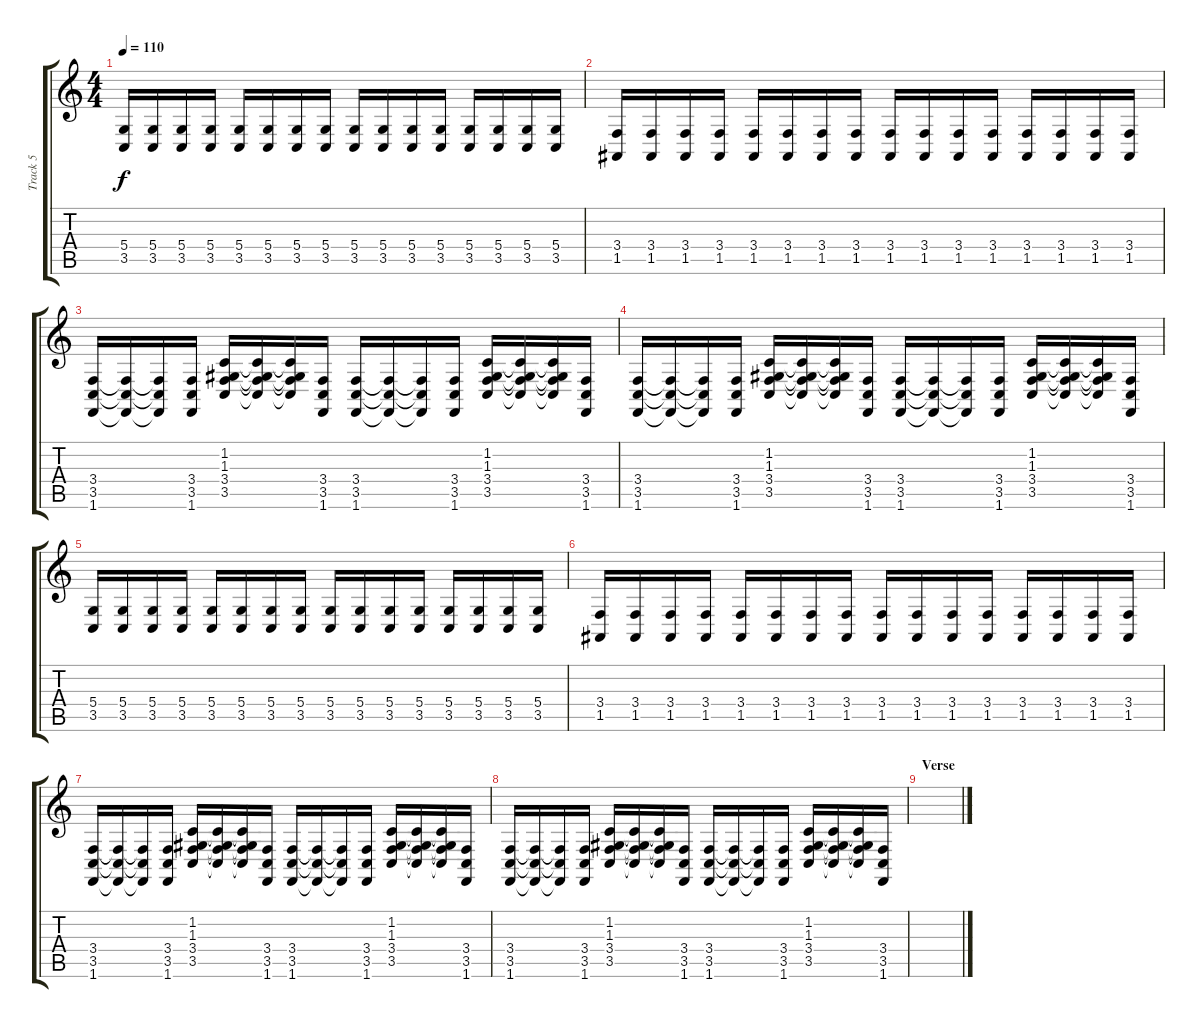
\track ("Track 5" "Track 5") {instrument lead2sawtooth}
\staff {score tabs}
\tuning (E4 B3 G3 D3 A2 E2) {hide}
\ts (4 4)
\tempo 110
\clef g2
\ks c
(5.4 3.5).16{dy f} (5.4 3.5).16 (5.4 3.5).16 (5.4 3.5).16 (5.4 3.5).16 (5.4 3.5).16 (5.4 3.5).16 (5.4 3.5).16 (5.4 3.5).16 (5.4 3.5).16 (5.4 3.5).16 (5.4 3.5).16 (5.4 3.5).16 (5.4 3.5).16 (5.4 3.5).16 (5.4 3.5).16 |
(3.4 1.5).16 (3.4 1.5).16 (3.4 1.5).16 (3.4 1.5).16 (3.4 1.5).16 (3.4 1.5).16 (3.4 1.5).16 (3.4 1.5).16 (3.4 1.5).16 (3.4 1.5).16 (3.4 1.5).16 (3.4 1.5).16 (3.4 1.5).16 (3.4 1.5).16 (3.4 1.5).16 (3.4 1.5).16 |
(3.4 3.5 1.6).16 (3.4{t} 3.5{t} 1.6{t}).16 (3.4{t} 3.5{t} 1.6{t}).16 (3.4 3.5 1.6).16 (1.2 1.3 3.4 3.5).16 (1.2{t} 1.3{t} 3.4{t} 3.5{t}).16 (1.2{t} 1.3{t} 3.4{t} 3.5{t}).16 (3.4 3.5 1.6).16 (3.4 3.5 1.6).16 (3.4{t} 3.5{t} 1.6{t}).16 (3.4{t} 3.5{t} 1.6{t}).16 (3.4 3.5 1.6).16 (1.2 1.3 3.4 3.5).16 (1.2{t} 1.3{t} 3.4{t} 3.5{t}).16 (1.2{t} 1.3{t} 3.4{t} 3.5{t}).16 (3.4 3.5 1.6).16 |
(3.4 3.5 1.6).16 (3.4{t} 3.5{t} 1.6{t}).16 (3.4{t} 3.5{t} 1.6{t}).16 (3.4 3.5 1.6).16 (1.2 1.3 3.4 3.5).16 (1.2{t} 1.3{t} 3.4{t} 3.5{t}).16 (1.2{t} 1.3{t} 3.4{t} 3.5{t}).16 (3.4 3.5 1.6).16 (3.4 3.5 1.6).16 (3.4{t} 3.5{t} 1.6{t}).16 (3.4{t} 3.5{t} 1.6{t}).16 (3.4 3.5 1.6).16 (1.2 1.3 3.4 3.5).16 (1.2{t} 1.3{t} 3.4{t} 3.5{t}).16 (1.2{t} 1.3{t} 3.4{t} 3.5{t}).16 (3.4 3.5 1.6).16 |
(5.4 3.5).16 (5.4 3.5).16 (5.4 3.5).16 (5.4 3.5).16 (5.4 3.5).16 (5.4 3.5).16 (5.4 3.5).16 (5.4 3.5).16 (5.4 3.5).16 (5.4 3.5).16 (5.4 3.5).16 (5.4 3.5).16 (5.4 3.5).16 (5.4 3.5).16 (5.4 3.5).16 (5.4 3.5).16 |
(3.4 1.5).16 (3.4 1.5).16 (3.4 1.5).16 (3.4 1.5).16 (3.4 1.5).16 (3.4 1.5).16 (3.4 1.5).16 (3.4 1.5).16 (3.4 1.5).16 (3.4 1.5).16 (3.4 1.5).16 (3.4 1.5).16 (3.4 1.5).16 (3.4 1.5).16 (3.4 1.5).16 (3.4 1.5).16 |
(3.4 3.5 1.6).16 (3.4{t} 3.5{t} 1.6{t}).16 (3.4{t} 3.5{t} 1.6{t}).16 (3.4 3.5 1.6).16 (1.2 1.3 3.4 3.5).16 (1.2{t} 1.3{t} 3.4{t} 3.5{t}).16 (1.2{t} 1.3{t} 3.4{t} 3.5{t}).16 (3.4 3.5 1.6).16 (3.4 3.5 1.6).16 (3.4{t} 3.5{t} 1.6{t}).16 (3.4{t} 3.5{t} 1.6{t}).16 (3.4 3.5 1.6).16 (1.2 1.3 3.4 3.5).16 (1.2{t} 1.3{t} 3.4{t} 3.5{t}).16 (1.2{t} 1.3{t} 3.4{t} 3.5{t}).16 (3.4 3.5 1.6).16 |
(3.4 3.5 1.6).16 (3.4{t} 3.5{t} 1.6{t}).16 (3.4{t} 3.5{t} 1.6{t}).16 (3.4 3.5 1.6).16 (1.2 1.3 3.4 3.5).16 (1.2{t} 1.3{t} 3.4{t} 3.5{t}).16 (1.2{t} 1.3{t} 3.4{t} 3.5{t}).16 (3.4 3.5 1.6).16 (3.4 3.5 1.6).16 (3.4{t} 3.5{t} 1.6{t}).16 (3.4{t} 3.5{t} 1.6{t}).16 (3.4 3.5 1.6).16 (1.2 1.3 3.4 3.5).16 (1.2{t} 1.3{t} 3.4{t} 3.5{t}).16 (1.2{t} 1.3{t} 3.4{t} 3.5{t}).16 (3.4 3.5 1.6).16 |
\section ("" "Verse")
